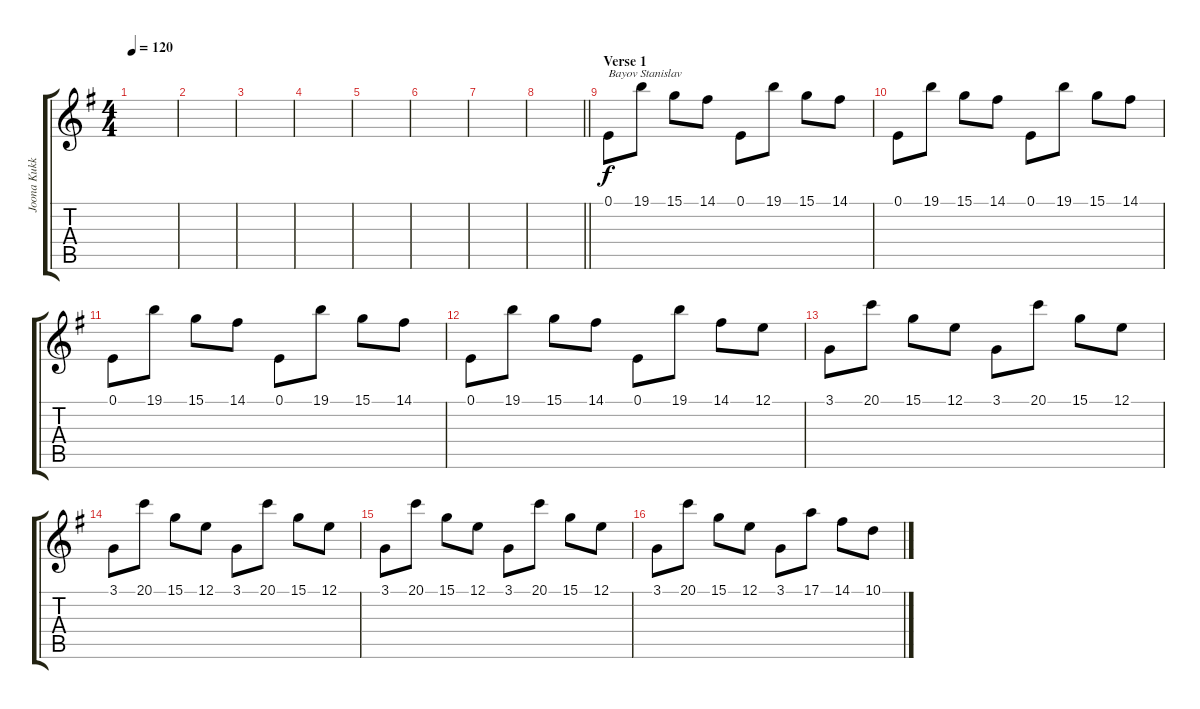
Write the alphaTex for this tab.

\track ("Joona Kukkola (pizzicato strings)" "Joona Kukk") {instrument pizzicatostrings}
\staff {score tabs}
\tuning (E4 B3 G3 D3 A2 E2) {hide}
\ts (4 4)
\tempo 120
\clef g2
\ks eminor
|
|
|
|
|
|
|
\barLineRight lightlight
|
\section ("" "Verse 1")
0.1.8{txt "Bayov Stanislav"} 19.1.8 15.1.8 14.1.8 0.1.8 19.1.8 15.1.8 14.1.8 |
0.1.8 19.1.8 15.1.8 14.1.8 0.1.8 19.1.8 15.1.8 14.1.8 |
0.1.8 19.1.8 15.1.8 14.1.8 0.1.8 19.1.8 15.1.8 14.1.8 |
0.1.8 19.1.8 15.1.8 14.1.8 0.1.8 19.1.8 14.1.8 12.1.8 |
3.1.8 20.1.8 15.1.8 12.1.8 3.1.8 20.1.8 15.1.8 12.1.8 |
3.1.8 20.1.8 15.1.8 12.1.8 3.1.8 20.1.8 15.1.8 12.1.8 |
3.1.8 20.1.8 15.1.8 12.1.8 3.1.8 20.1.8 15.1.8 12.1.8 |
3.1.8 20.1.8 15.1.8 12.1.8 3.1.8 17.1.8 14.1.8 10.1.8
